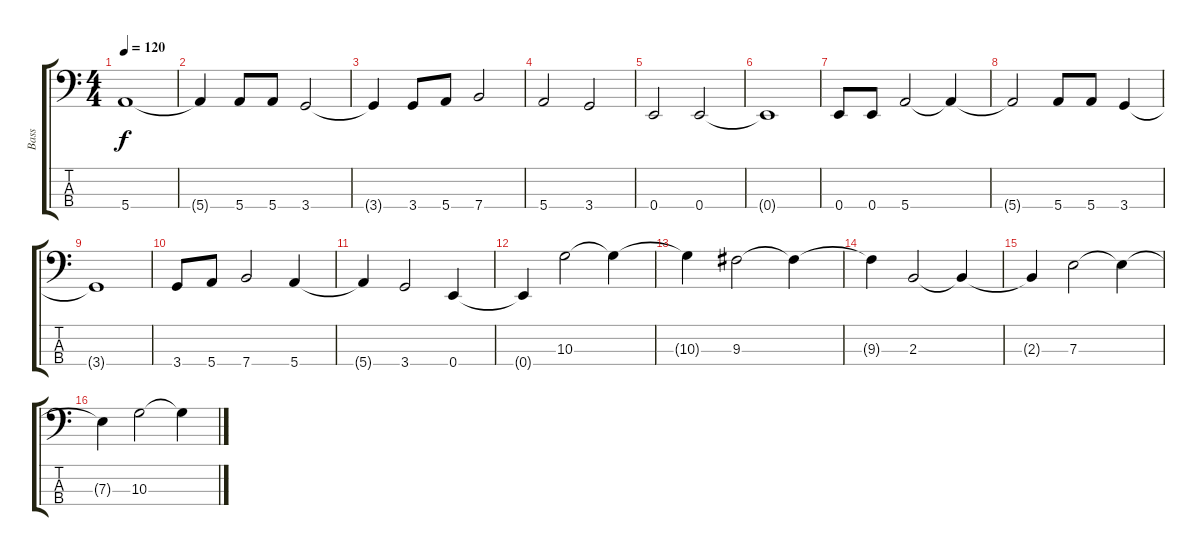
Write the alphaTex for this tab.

\track ("Bass" "Bass") {instrument electricbasspick}
\staff {score tabs}
\tuning (G2 D2 A1 E1) {hide}
\ts (4 4)
\tempo 120
\clef f4
\ks c
5.4{t}.1{dy f} |
5.4{t}.4 5.4.8 5.4.8 3.4.2 |
3.4{t}.4 3.4.8 5.4.8 7.4.2 |
5.4.2 3.4.2 |
0.4.2 0.4.2 |
0.4{t}.1 |
0.4.8 0.4.8 5.4.2 5.4{t}.4 |
5.4{t}.2 5.4.8 5.4.8 3.4.4 |
3.4{t}.1 |
3.4.8 5.4.8 7.4.2 5.4.4 |
5.4{t}.4 3.4.2 0.4.4 |
0.4{t}.4 10.3.2 10.3{t}.4 |
10.3{t}.4 9.3.2 9.3{t}.4 |
9.3{t}.4 2.3.2 2.3{t}.4 |
2.3{t}.4 7.3.2 7.3{t}.4 |
7.3{t}.4 10.3.2 10.3{t}.4
